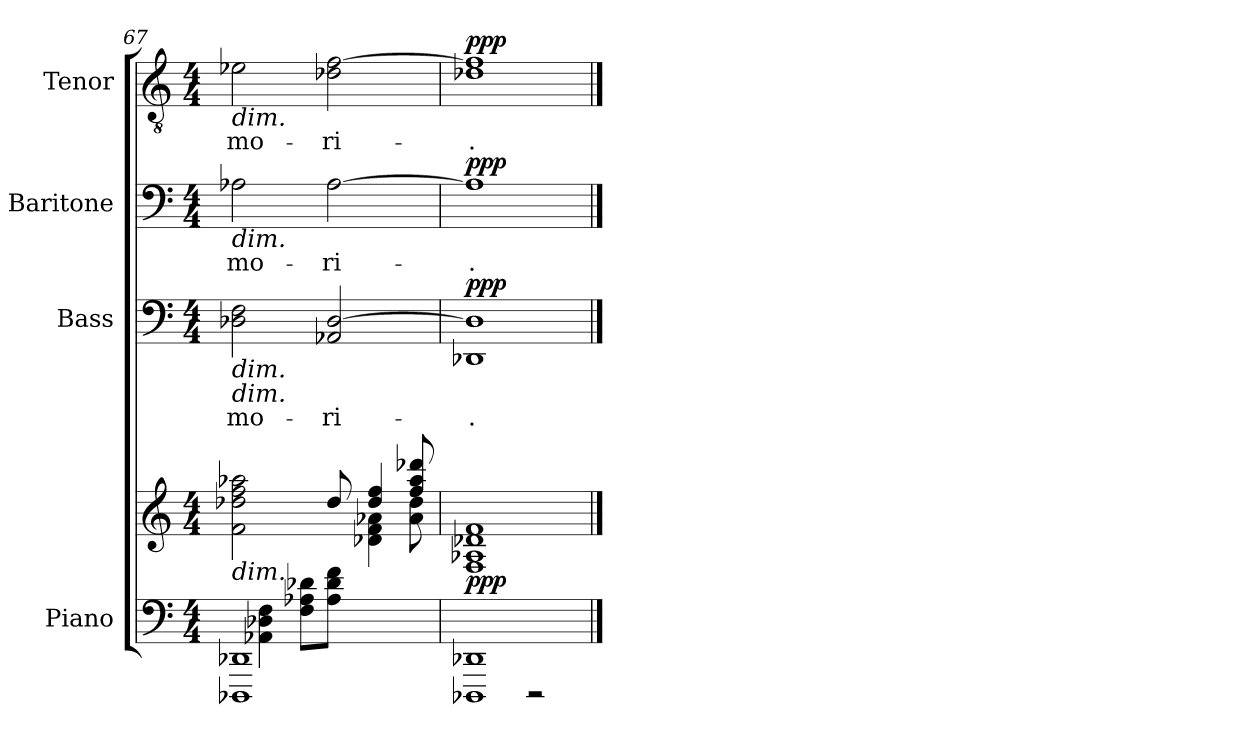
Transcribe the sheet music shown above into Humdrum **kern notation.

**kern	**kern	**dynam	**kern	**text	**dynam	**kern	**text	**dynam	**kern	**text	**dynam
*part4	*part4	*part4	*part3	*part3	*part3	*part2	*part2	*part2	*part1	*part1	*part1
*staff5	*staff4	*staff4/5	*staff3	*staff3	*staff3	*staff2	*staff2	*staff2	*staff1	*staff1	*staff1
*I"Piano	*	*	*I"Bass	*	*	*I"Baritone	*	*	*I"Tenor	*	*
*I'Pno.	*	*	*I'B.	*	*	*I'Bar.	*	*	*I'T.	*	*
*clefF4	*clefG2	*	*clefF4	*	*	*clefF4	*	*	*clefGv2	*	*
*k[]	*k[]	*	*k[]	*	*	*k[]	*	*	*k[]	*	*
*M4/4	*M4/4	*	*M4/4	*	*	*M4/4	*	*	*M4/4	*	*
=67	=67	=67	=67	=67	=67	=67	=67	=67	=67	=67	=67
*^	*^	*	*	*	*	*	*	*	*	*	*
!	!	!	!	!	!	!	!	!	!	!	!LO:TX:b:i:t=dim.	!	!
!	!	!	!	!	!	!	!	!LO:TX:b:i:t=dim.	!	!	!	!	!
!	!	!	!	!	!LO:TX:b:i:t=dim.	!	!	!	!	!	!	!	!
!	!	!	!	!	!LO:TX:b:i:t=dim.	!	!	!	!	!	!	!	!
!	!	!LO:TX:b:i:t=dim.	!	!	!	!	!	!	!	!	!	!	!
!	!	!	!	!	!	!LO:LY:b	!	!	!LO:LY:b	!	!	!LO:LY:b	!
1DDD-X 1DD-X	8ryy	2f\ 2dd-X\ 2ff\ 2aa-X\	8ryy	.	2D-X\ 2F\	mo-	.	2A-X\	mo-	.	2e-X\	mo-	.
*	*	*v	*v	*	*	*	*	*	*	*	*	*	*
.	4AA-X\ 4D-X\ 4F\	.	.	.	.	.	.	.	.	.	.	.
.	8F\ 8A-X\ 8d-X\L	.	.	.	.	.	.	.	.	.	.	.
!	!	!	!	!	!LO:LY:b	!	!	!LO:LY:b	!	!	!LO:LY:b	!
.	8A-\ 8d-\ 8f\J	8dd-/	.	2AA-X/ [2D-/	-ri-	.	[2A-\	-ri-	.	2d-X\ [2f\	-ri-	.
*	*	*^	*	*	*	*	*	*	*	*	*	*
.	4.ryy	4dd-/ 4ff/	4d-X\ 4f\ 4a-X\	.	.	.	.	.	.	.	.	.	.
.	.	8ff/ 8aa-/ 8ddd-X/	8a-\ 8dd-\	.	.	.	.	.	.	.	.	.	.
=68	=68	=68	=68	=68	=68	=68	=68	=68	=68	=68	=68	=68	=68
!	!	!	!	!LO:DY:b	!	!LO:LY:b	!LO:DY:b	!	!LO:LY:b	!LO:DY:b	!	!LO:LY:b	!LO:DY:b
*	*	*v	*v	*	*	*	*	*	*	*	*	*	*
1DDD-X 1DD-X	2ryy	1F 1A-X 1d-X 1f	ppp	1DD-X 1D-]	-.	ppp	1A-]	-.	ppp	1d-X 1f]	-.	ppp
.	2r	.	.	.	.	.	.	.	.	.	.	.
*v	*v	*	*	*	*	*	*	*	*	*	*	*
==	==	==	==	==	==	==	==	==	==	==	==
*-	*-	*-	*-	*-	*-	*-	*-	*-	*-	*-	*-
